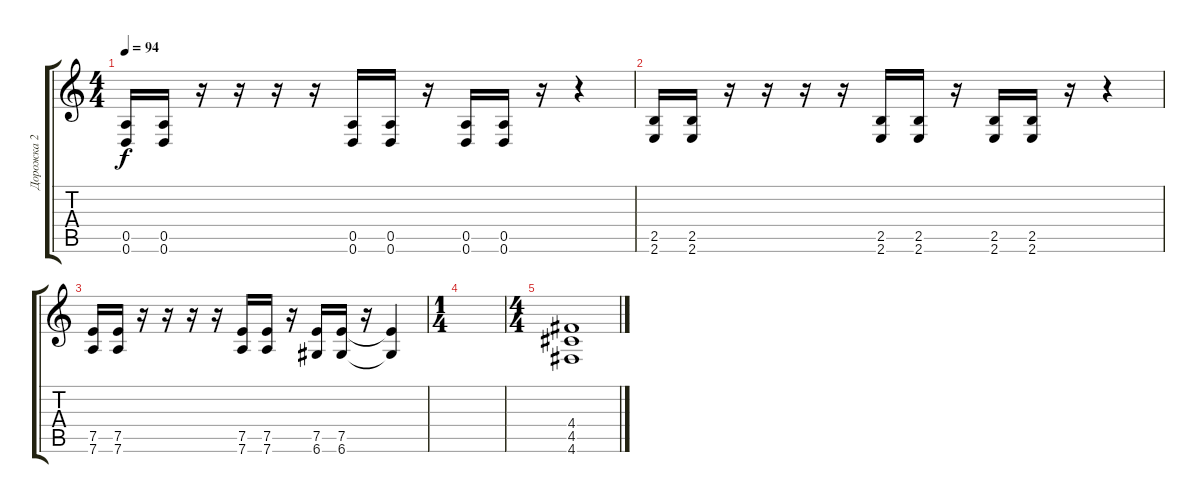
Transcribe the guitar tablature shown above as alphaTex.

\track ("Дорожка 2" "Дорожка 2") {instrument distortionguitar}
\staff {score tabs}
\tuning (E4 B3 G3 D3 A2 D2) {hide}
\ts (4 4)
\tempo 94
\clef g2
\ks c
(0.5 0.6).16{dy f} (0.5 0.6).16 r.16 r.16 r.16 r.16 (0.5 0.6).16 (0.5 0.6).16 r.16 (0.5 0.6).16 (0.5 0.6).16 r.16 r.4 |
(2.5 2.6).16 (2.5 2.6).16 r.16 r.16 r.16 r.16 (2.5 2.6).16 (2.5 2.6).16 r.16 (2.5 2.6).16 (2.5 2.6).16 r.16 r.4 |
(7.5 7.6).16 (7.5 7.6).16 r.16 r.16 r.16 r.16 (7.5 7.6).16 (7.5 7.6).16 r.16 (7.5 6.6).16 (7.5 6.6).16 r.16 (7.5{t} 6.6{t}).4 |
\ts (1 4)
|
\ts (4 4)
(4.4 4.5 4.6).1
